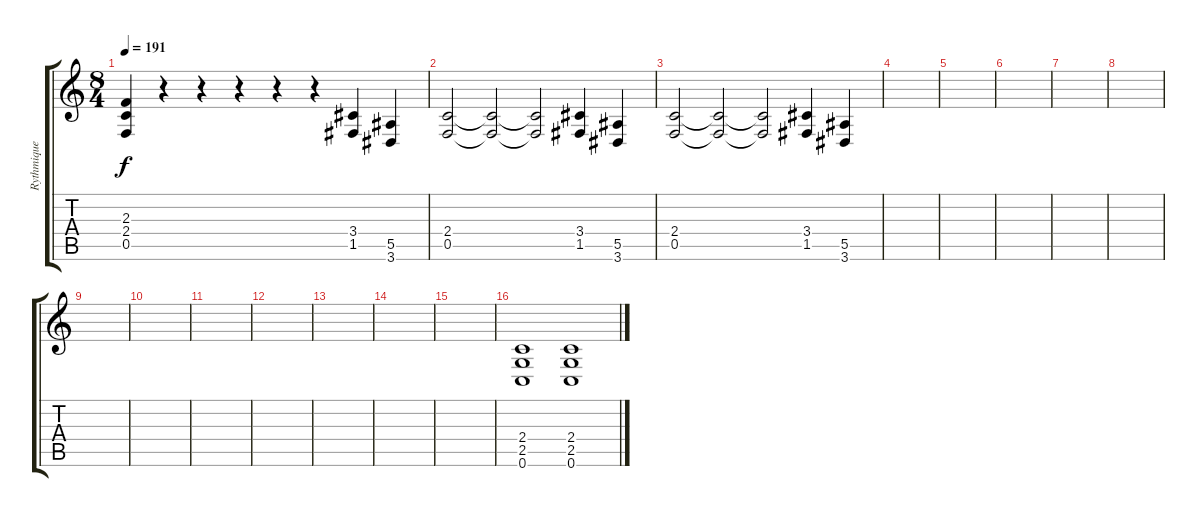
\track ("Rythmique" "Rythmique") {instrument overdrivenguitar}
\staff {score tabs}
\tuning (C4 G3 Eb3 Bb2 F2 C2) {hide}
\ts (8 4)
\tempo 191
\clef g2
\ks c
(2.3 2.4 0.5).4{dy f} r.4 r.4 r.4 r.4 r.4 (3.4 1.5).4 (5.5 3.6).4 |
(2.4 0.5).2 (2.4{t} 0.5{t}).2 (2.4{t} 0.5{t}).2 (3.4 1.5).4 (5.5 3.6).4 |
(2.4 0.5).2 (2.4{t} 0.5{t}).2 (2.4{t} 0.5{t}).2 (3.4 1.5).4 (5.5 3.6).4 |
|
|
|
|
|
|
|
|
|
|
|
|
(2.4 2.5 0.6).1 (2.4 2.5 0.6).1
